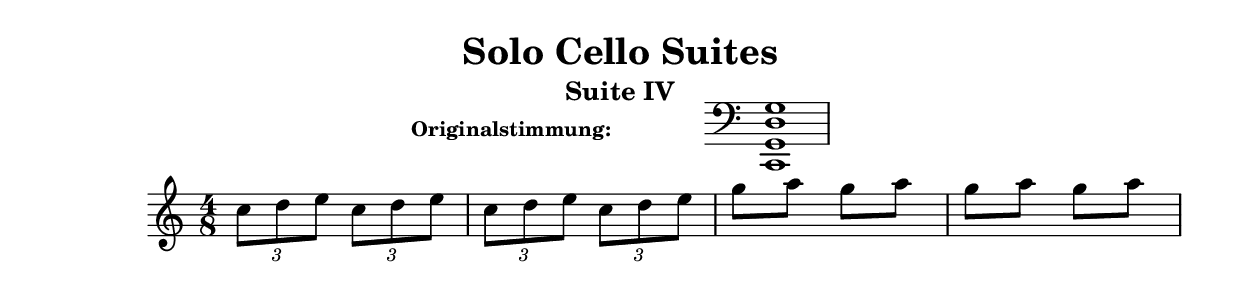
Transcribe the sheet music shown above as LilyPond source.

%% Do not edit this file; it is automatically
%% generated from LSR http://lsr.dsi.unimi.it
%% This file is in the public domain.
\version "2.12.2"

\header {
  lsrtags = "staff-notation"

  texidoc = "
The @code{\\markup} command is quite versatile.  In this snippet, it
contains a @code{\\score} block instead of texts or marks.

"
  doctitle = "Inserting score fragments above a staff as markups"
} % begin verbatim

tuning = \markup {
  \score {
    \new Staff \with { \remove "Time_signature_engraver" }
    {
      \clef bass
      <c, g, d g>1
    }
    \layout { ragged-right = ##t }
  }
}

\header {
  title = "Solo Cello Suites"
  subtitle = "Suite IV"
  subsubtitle = \markup { Originalstimmung: \general-align #Y #CENTER \tuning }
}

\layout { ragged-right = ##f }

\relative c'' {
  \time 4/8
  \times 2/3 { c8 d e } \times 2/3 { c d e }
  \times 2/3 { c8 d e } \times 2/3 { c d e }
  g8 a g a
  g8 a g a
}

